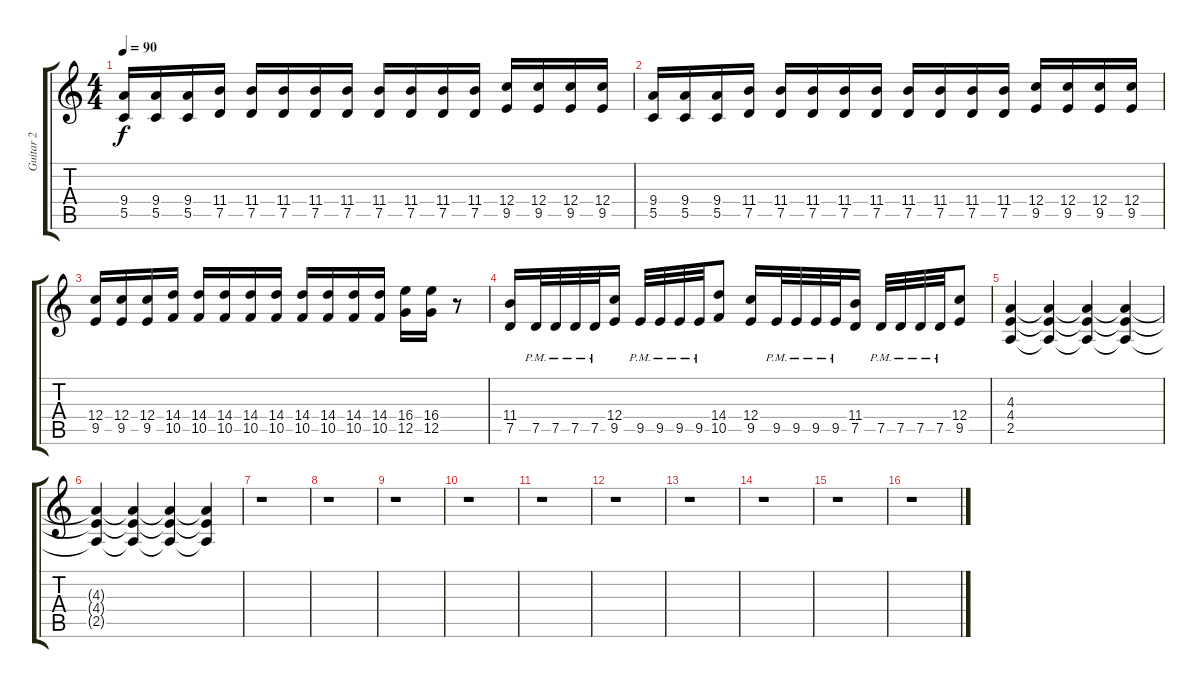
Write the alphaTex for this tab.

\track ("Guitar 2" "Guitar 2") {instrument distortionguitar}
\staff {score tabs}
\tuning (D4 A3 F3 C3 G2 D2) {hide}
\ts (4 4)
\tempo 90
\clef g2
\ks c
(9.4 5.5).16{dy f} (9.4 5.5).16 (9.4 5.5).16 (11.4 7.5).16 (11.4 7.5).16 (11.4 7.5).16 (11.4 7.5).16 (11.4 7.5).16 (11.4 7.5).16 (11.4 7.5).16 (11.4 7.5).16 (11.4 7.5).16 (12.4 9.5).16 (12.4 9.5).16 (12.4 9.5).16 (12.4 9.5).16 |
(9.4 5.5).16 (9.4 5.5).16 (9.4 5.5).16 (11.4 7.5).16 (11.4 7.5).16 (11.4 7.5).16 (11.4 7.5).16 (11.4 7.5).16 (11.4 7.5).16 (11.4 7.5).16 (11.4 7.5).16 (11.4 7.5).16 (12.4 9.5).16 (12.4 9.5).16 (12.4 9.5).16 (12.4 9.5).16 |
(12.4 9.5).16 (12.4 9.5).16 (12.4 9.5).16 (14.4 10.5).16 (14.4 10.5).16 (14.4 10.5).16 (14.4 10.5).16 (14.4 10.5).16 (14.4 10.5).16 (14.4 10.5).16 (14.4 10.5).16 (14.4 10.5).16 (16.4 12.5).16 (16.4 12.5).16 r.8 |
(11.4 7.5).16 7.5{pm}.32 7.5{pm}.32 7.5{pm}.32 7.5{pm}.32 (12.4 9.5).16 9.5{pm}.32 9.5{pm}.32 9.5{pm}.32 9.5{pm}.32 (14.4 10.5).8 (12.4 9.5).16 9.5{pm}.32 9.5{pm}.32 9.5{pm}.32 9.5{pm}.32 (11.4 7.5).16 7.5{pm}.32 7.5{pm}.32 7.5{pm}.32 7.5{pm}.32 (12.4 9.5).8 |
(4.3 4.4 2.5).4{volume 11} (4.3{t} 4.4{t} 2.5{t}).4{volume 10} (4.3{t} 4.4{t} 2.5{t}).4{volume 9} (4.3{t} 4.4{t} 2.5{t}).4{volume 8} |
(4.3{t} 4.4{t} 2.5{t}).4{volume 7} (4.3{t} 4.4{t} 2.5{t}).4{volume 6} (4.3{t} 4.4{t} 2.5{t}).4{volume 7} (4.3{t} 4.4{t} 2.5{t}).4{volume 6} |
r.1 |
r.1 |
r.1 |
r.1 |
r.1 |
r.1 |
r.1 |
r.1 |
r.1 |
r.1
